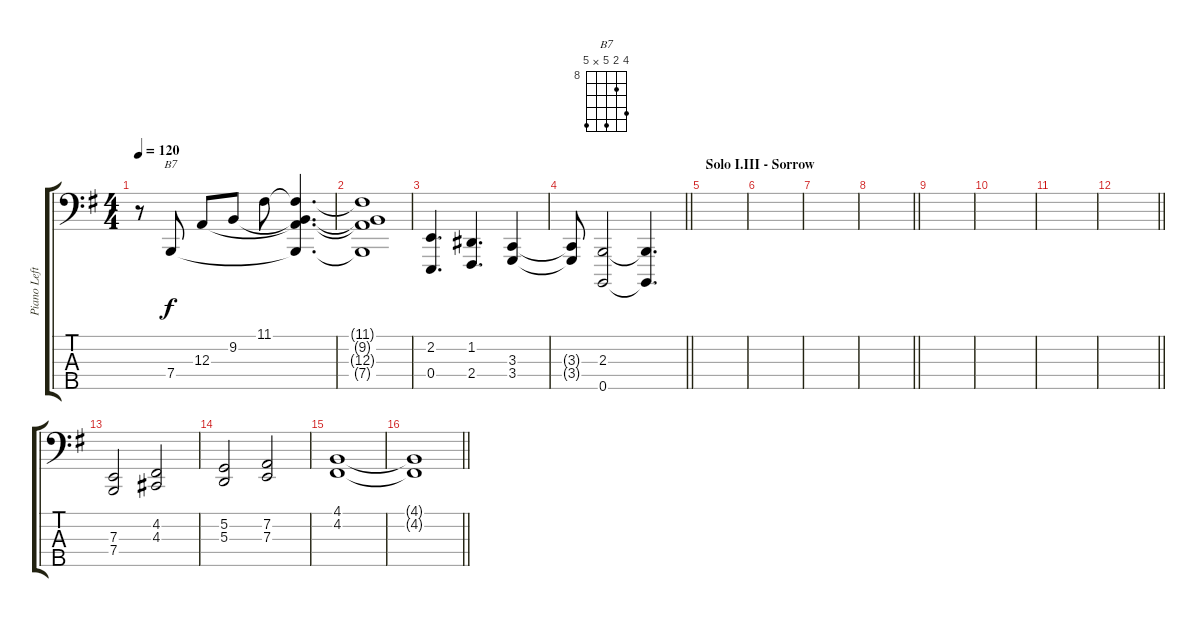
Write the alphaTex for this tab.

\track ("Piano Left Standard" "Piano Left") {instrument acousticgrandpiano}
\staff {score tabs}
\tuning (G2 D2 A1 E1 B0) {hide}
\chord ("B7" 11 9 12 x 12) {firstfret 8}
\ts (4 4)
\tempo 120
\clef f4
\ks eminor
r.8{dy f} 7.4.8{ch "B7"} 12.3.8 9.2.8 11.1.8 (11.1{t} 9.2{t} 12.3{t} 7.4{t}).4{d} |
(11.1{t} 9.2{t} 12.3{t} 7.4{t}).1 |
(2.2 0.4).4{d} (1.2 2.4).4{d} (3.3 3.4).4 |
\barLineRight lightlight
(3.3{t} 3.4{t}).8 (2.3 0.5).2 (2.3{t} 0.5{t}).4{d} |
\section ("" "Solo I.III - Sorrow")
|
|
|
\barLineRight lightlight
|
|
|
|
\barLineRight lightlight
|
(7.3 7.4).2 (4.2 4.3).2 |
(5.2 5.3).2 (7.2 7.3).2 |
(4.1 4.2).1 |
\barLineRight lightlight
(4.1{t} 4.2{t}).1
